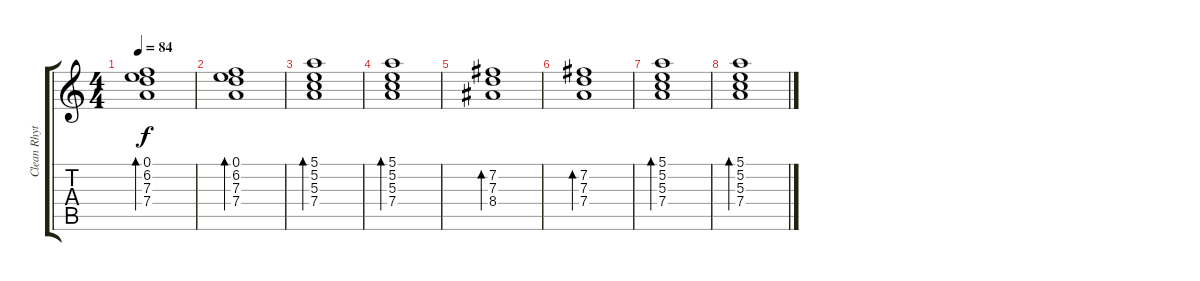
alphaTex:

\track ("Clean Rhythm" "Clean Rhyt") {instrument electricguitarclean}
\staff {score tabs}
\tuning (E4 B3 G3 D3 A2 E2) {hide}
\ts (4 4)
\tempo 84
\clef g2
\ks c
(0.1 6.2 7.3 7.4).1{bd 240 dy f} |
(0.1 6.2 7.3 7.4).1{bd 240} |
(5.1 5.2 5.3 7.4).1{bd 240} |
(5.1 5.2 5.3 7.4).1{bd 240} |
(7.2 7.3 8.4).1{bd 240} |
(7.2 7.3 7.4).1{bd 240} |
(5.1 5.2 5.3 7.4).1{bd 240} |
(5.1 5.2 5.3 7.4).1{bd 240}
